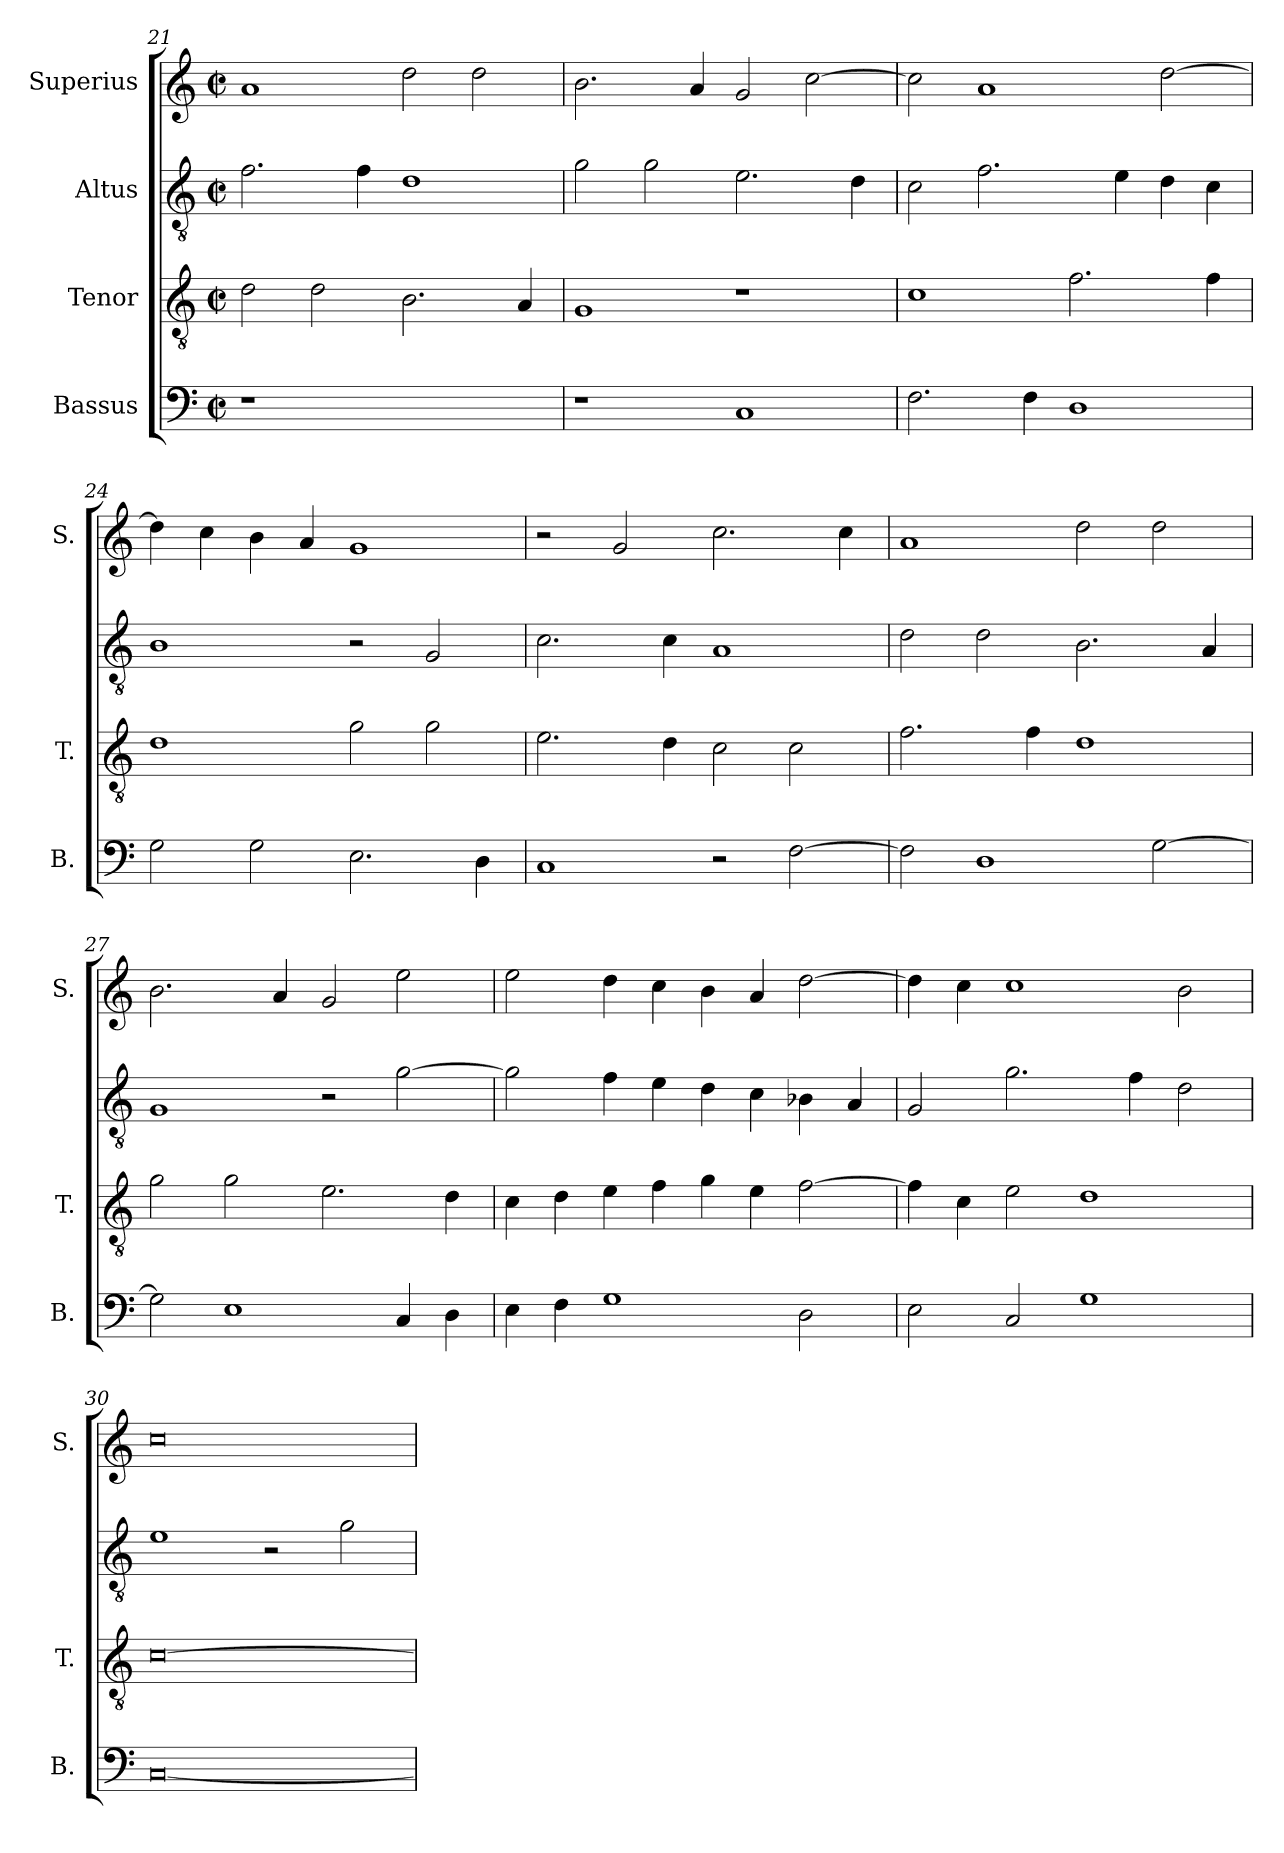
**kern	**kern	**kern	**kern
*part4	*part3	*part2	*part1
*staff4	*staff3	*staff2	*staff1
*I"Bassus	*I"Tenor	*I"Altus	*I"Superius
*I'B.	*I'T.	*	*I'S.
!!LO:PB:g=z
*clefF4	*clefGv2	*clefGv2	*clefG2
*	*ITrd7c12	*ITrd7c12	*
*k[]	*k[]	*k[]	*k[]
*C:	*C:	*C:	*C:
*M2/2	*M2/2	*M2/2	*M2/2
*met(c|)	*met(c|)	*met(c|)	*met(c|)
=21	=21	=21	=21
!LO:N:vis=1	!	!	!
1r	2Di\	2.Fi\	1ai
.	2Di\	.	.
.	.	4Fi\	.
1ryy	2.BBi\	1Di	2ddi\
.	.	.	2ddi\
.	4AAi/	.	.
=22	=22	=22	=22
1r	1GGi	2Gi\	2.bi\
.	.	2Gi\	.
.	.	.	4ai/
1Ci	1r	2.Ei\	2gi/
.	.	.	[>2cci\
.	.	4Di\	.
=23	=23	=23	=23
2.Fi\	1Ci	2Ci\	2cci\]
.	.	2.Fi\	1ai
4Fi\	.	.	.
1Di	2.Fi\	.	.
.	.	4Ei\	.
.	.	4Di\	[>2ddi\
.	4Fi\	4Ci\	.
=24	=24	=24	=24
2Gi\	1Di	1BBi	4ddi\]
.	.	.	4cci\
2Gi\	.	.	4bi\
.	.	.	4ai/
2.Ei\	2Gi\	2r	1gi
.	2Gi\	2GGi/	.
4Di\	.	.	.
=25	=25	=25	=25
1Ci	2.Ei\	2.Ci\	2r
.	.	.	2gi/
.	4Di\	4Ci\	.
2r	2Ci\	1AAi	2.cci\
[>2Fi\	2Ci\	.	.
.	.	.	4cci\
!!LO:LB:g=z
=26	=26	=26	=26
2Fi\]	2.Fi\	2Di\	1ai
1Di	.	2Di\	.
.	4Fi\	.	.
.	1Di	2.BBi\	2ddi\
[>2Gi\	.	.	2ddi\
.	.	4AAi/	.
=27	=27	=27	=27
2Gi\]	2Gi\	1GGi	2.bi\
1Ei	2Gi\	.	.
.	.	.	4ai/
.	2.Ei\	2r	2gi/
4Ci/	.	[>2Gi\	2eei\
4Di\	4Di\	.	.
=28	=28	=28	=28
4Ei\	4Ci\	2Gi\]	2eei\
4Fi\	4Di\	.	.
1Gi	4Ei\	4Fi\	4ddi\
.	4Fi\	4Ei\	4cci\
.	4Gi\	4Di\	4bi\
.	4Ei\	4Ci\	4ai/
2Di\	[>2Fi\	4BB-Xi\	[>2ddi\
.	.	4AAi/	.
=29	=29	=29	=29
2Ei\	4Fi\]	2GGi/	4ddi\]
.	4Ci\	.	4cci\
2Ci/	2Ei\	2.Gi\	1cci
1Gi	1Di	.	.
.	.	4Fi\	.
.	.	2Di\	2bi\
=30	=30	=30	=30
[<0Ci	[>0Ci	1Ei	0cci
.	.	2r	.
.	.	2Gi\	.
=	=	=	=
*-	*-	*-	*-
